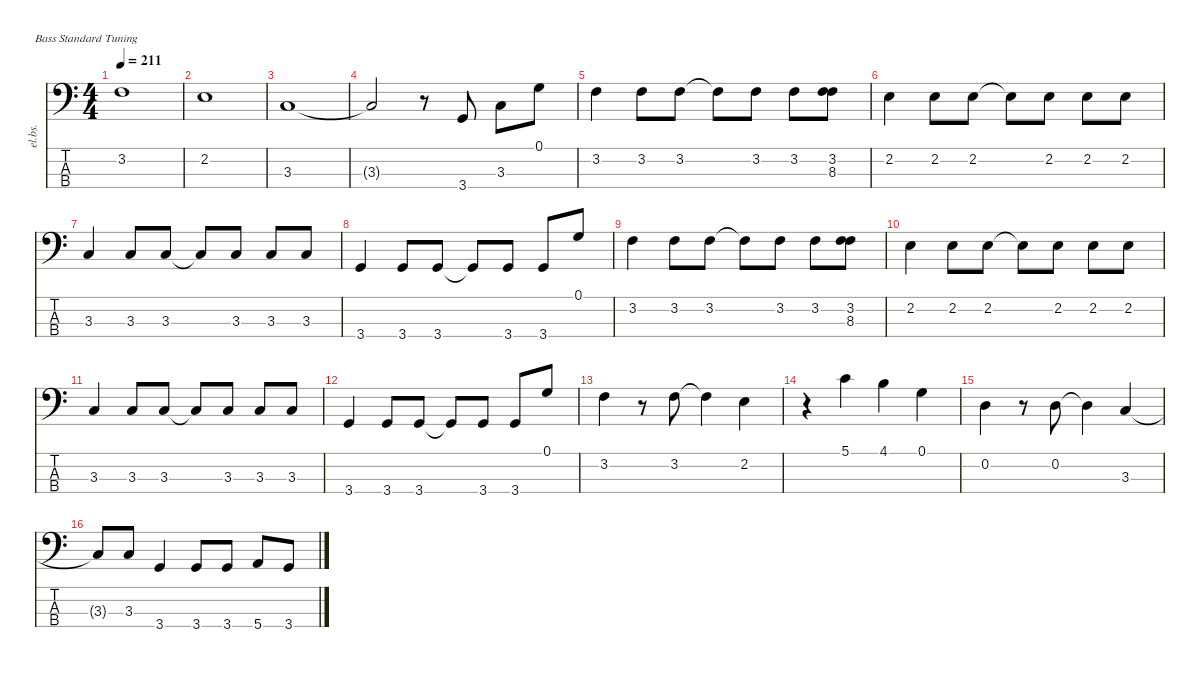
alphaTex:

\defaultSystemsLayout 4
\hideDynamics
\bracketExtendMode nobrackets
\otherSystemsTrackNameOrientation horizontal
\track ("Bass" "el.bs.") {instrument electricbassfinger}
\staff {score tabs}
\tuning (G2 D2 A1 E1)
\ts (4 4)
\tempo 211
\clef f4
\ks c
3.2.1{dy fff} |
2.2.1 |
3.3.1 |
3.3{t}.2 r.8 3.4.8 3.3.8 0.1.8 |
3.2.4 3.2.8{dy mf} 3.2.8{dy ff} 3.2{t}.8 3.2.8{dy mf} 3.2.8{dy fff} (8.3 3.2).8{dy f} |
2.2.4{dy fff} 2.2.8{dy mf} 2.2.8{dy ff} 2.2{t}.8 2.2.8{dy mf} 2.2.8{dy f} 2.2.8{dy mf} |
3.3.4{dy fff} 3.3.8{dy f} 3.3.8 3.3{t}.8 3.3.8{dy mf} 3.3.8{dy f} 3.3.8{dy mf} |
3.4.4{dy fff} 3.4.8{dy f} 3.4.8{dy fff} 3.4{t}.8 3.4.8{dy f} 3.4.8{dy ff} 0.1.8{dy fff} |
3.2.4 3.2.8{dy mf} 3.2.8{dy ff} 3.2{t}.8 3.2.8{dy mf} 3.2.8{dy fff} (8.3 3.2).8{dy f} |
2.2.4{dy fff} 2.2.8{dy mf} 2.2.8{dy ff} 2.2{t}.8 2.2.8{dy mf} 2.2.8{dy f} 2.2.8{dy mf} |
3.3.4{dy fff} 3.3.8{dy f} 3.3.8 3.3{t}.8 3.3.8{dy mf} 3.3.8{dy f} 3.3.8{dy mf} |
3.4.4{dy fff} 3.4.8{dy f} 3.4.8{dy fff} 3.4{t}.8 3.4.8{dy f} 3.4.8{dy ff} 0.1.8{dy fff} |
3.2.4 r.8 3.2.8 3.2{t}.4 2.2.4 |
r.4 5.1.4{dy ff} 4.1.4 0.1.4 |
0.2.4 r.8 0.2.8 0.2{t}.4 3.3.4 |
3.3{t}.8 3.3.8 3.4.4 3.4.8 3.4.8 5.4.8 3.4.8
